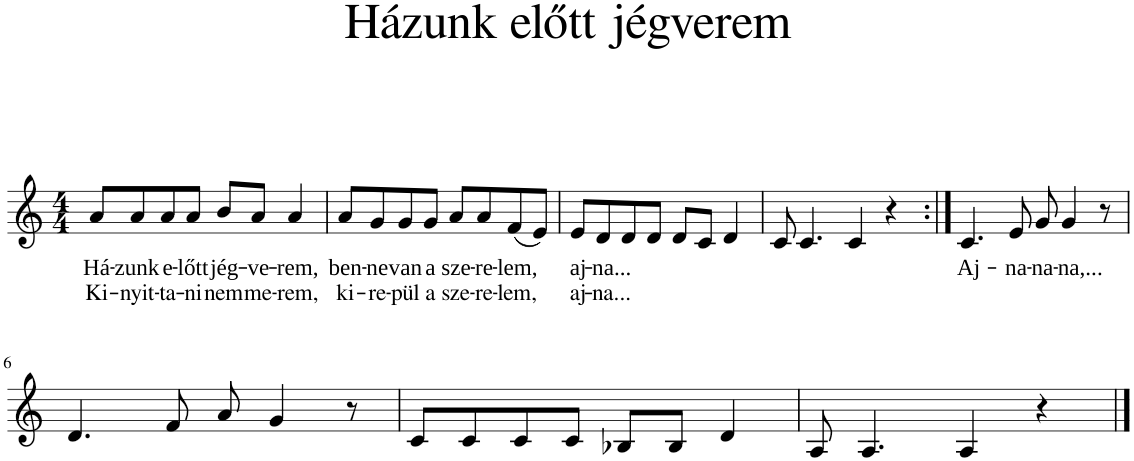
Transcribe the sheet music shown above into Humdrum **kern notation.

**kern	**text	**text
*part1	*part1	*part1
*staff1	*staff1	*staff1
*I"Piano	*	*
*I'Pno	*	*
*clefG2	*	*
*k[]	*	*
*M4/4	*	*
=1	=1	=1
!	!LO:LY:b	!LO:LY:b
8a/L	Há-	Ki-
!	!LO:LY:b	!LO:LY:b
8a/	-zunk	-nyit-
!	!LO:LY:b	!LO:LY:b
8a/	e-	-ta-
!	!LO:LY:b	!LO:LY:b
8a/J	-lőtt	-ni
!	!LO:LY:b	!LO:LY:b
8b/L	jég-	nem
!	!LO:LY:b	!LO:LY:b
8a/J	-ve-	me-
!	!LO:LY:b	!LO:LY:b
4a/	-rem,	-rem,
=2	=2	=2
!	!LO:LY:b	!LO:LY:b
8a/L	ben-	ki-
!	!LO:LY:b	!LO:LY:b
8g/	-ne	-re-
!	!LO:LY:b	!LO:LY:b
8g/	van	-pül
!	!LO:LY:b	!LO:LY:b
8g/J	a	a
!	!LO:LY:b	!LO:LY:b
8a/L	sze-	sze-
!	!LO:LY:b	!LO:LY:b
8a/	-re-	-re-
!	!LO:LY:b	!LO:LY:b
(8f/	-lem,	-lem,
8e/J)	.	.
=3	=3	=3
!	!LO:LY:b	!LO:LY:b
8e/L	aj-	aj-
!	!LO:LY:b	!LO:LY:b
8d/	-na...	-na...
8d/	.	.
8d/J	.	.
8d/L	.	.
8c/J	.	.
4d/	.	.
=4	=4	=4
8c/	.	.
4.c/	.	.
4c/	.	.
4r	.	.
=5:|!	=5:|!	=5:|!
!	!LO:LY:b	!
4.c/	Aj-	.
!	!LO:LY:b	!
8e/	-na-	.
!	!LO:LY:b	!
8g/	-na-	.
!	!LO:LY:b	!
4g/	na,...	.
8r	.	.
!!LO:LB:g=z
=6	=6	=6
4.d/	.	.
8f/	.	.
8a/	.	.
4g/	.	.
8r	.	.
=7	=7	=7
8c/L	.	.
8c/	.	.
8c/	.	.
8c/J	.	.
8B-X/L	.	.
8B-/J	.	.
4d/	.	.
=8	=8	=8
8A/	.	.
4.A/	.	.
4A/	.	.
4r	.	.
==	==	==
*-	*-	*-
